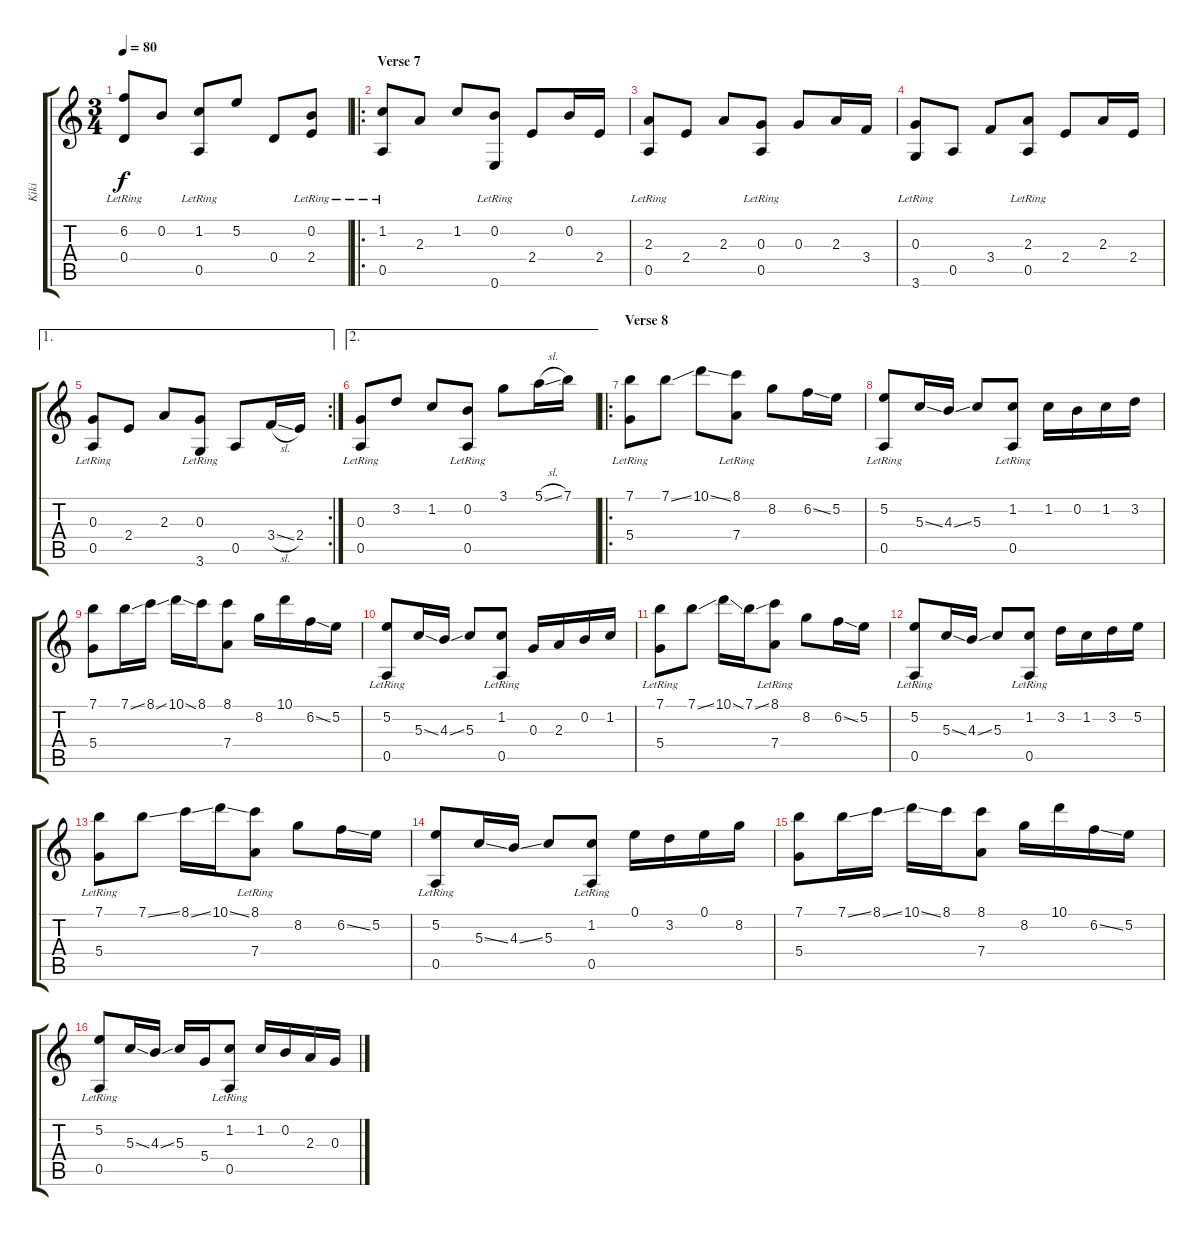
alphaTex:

\track ("Kiki" "Kiki") {instrument acousticguitarsteel}
\staff {score tabs}
\tuning (E4 B3 G3 D3 A2 E2) {hide}
\ts (3 4)
\tempo 80
\clef g2
\ks c
(6.2 0.4{lr}).8{dy f} 0.2.8 (1.2 0.5{lr}).8 5.2.8 0.4.8 (0.2 2.4{lr}).8 |
\ro
\section ("" "Verse 7")
(1.2 0.5{lr}).8 2.3.8 1.2.8 (0.2 0.6{lr}).8 2.4.8 0.2.16 2.4.16 |
(2.3 0.5{lr}).8 2.4.8 2.3.8 (0.3 0.5{lr}).8 0.3.8 2.3.16 3.4.16 |
(0.3 3.6{lr}).8 0.5.8 3.4.8 (2.3 0.5{lr}).8 2.4.8 2.3.16 2.4.16 |
\ae 1
\rc 2
(0.3 0.5{lr}).8 2.4.8 2.3.8 (0.3 3.6{lr}).8 0.5.8 3.4{sl}.16 2.4.16 |
\ae 2
(0.3 0.5{lr}).8 3.2.8 1.2.8 (0.2 0.5{lr}).8 3.1.8 5.1{sl}.16 7.1.16 |
\ro
\section ("" "Verse 8")
(7.1 5.4{lr}).8 7.1{ss}.8 10.1{ss}.8 (8.1 7.4{lr}).8 8.2.8 6.2{ss}.16 5.2.16 |
(5.2 0.5{lr}).8 5.3{ss}.16 4.3{ss}.16 5.3.8 (1.2 0.5{lr}).8 1.2.16 0.2.16 1.2.16 3.2.16 |
(7.1 5.4).8 7.1{ss}.16 8.1{ss}.16 10.1{ss}.16 8.1.16 (8.1 7.4).8 8.2.16 10.1.16 6.2{ss}.16 5.2.16 |
(5.2 0.5{lr}).8 5.3{ss}.16 4.3{ss}.16 5.3.8 (1.2 0.5{lr}).8 0.3.16 2.3.16 0.2.16 1.2.16 |
(7.1 5.4{lr}).8 7.1{ss}.8 10.1{ss}.16 7.1{ss}.16 (8.1 7.4{lr}).8 8.2.8 6.2{ss}.16 5.2.16 |
(5.2 0.5{lr}).8 5.3{ss}.16 4.3{ss}.16 5.3.8 (1.2 0.5{lr}).8 3.2.16 1.2.16 3.2.16 5.2.16 |
(7.1 5.4{lr}).8 7.1{ss}.8 8.1{ss}.16 10.1{ss}.16 (8.1 7.4{lr}).8 8.2.8 6.2{ss}.16 5.2.16 |
(5.2 0.5{lr}).8 5.3{ss}.16 4.3{ss}.16 5.3.8 (1.2 0.5{lr}).8 0.1.16 3.2.16 0.1.16 8.2.16 |
(7.1 5.4).8 7.1{ss}.16 8.1{ss}.16 10.1{ss}.16 8.1.16 (8.1 7.4).8 8.2.16 10.1.16 6.2{ss}.16 5.2.16 |
(5.2 0.5{lr}).8 5.3{ss}.16 4.3{ss}.16 5.3.16 5.4.16 (1.2 0.5{lr}).8 1.2.16 0.2.16 2.3.16 0.3.16
